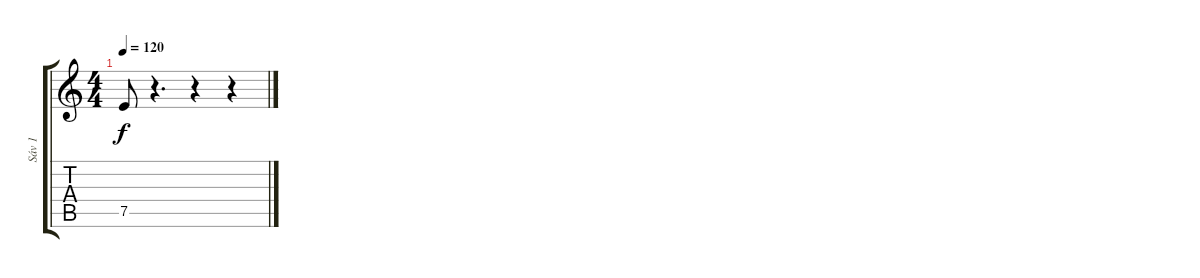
\track ("Sáv 1" "Sáv 1") {instrument distortionguitar}
\staff {score tabs}
\tuning (E4 B3 G3 D3 A2 E2) {hide}
\ts (4 4)
\tempo 120
\clef g2
\ks c
7.5.8{dy f} r.4{d} r.4 r.4
